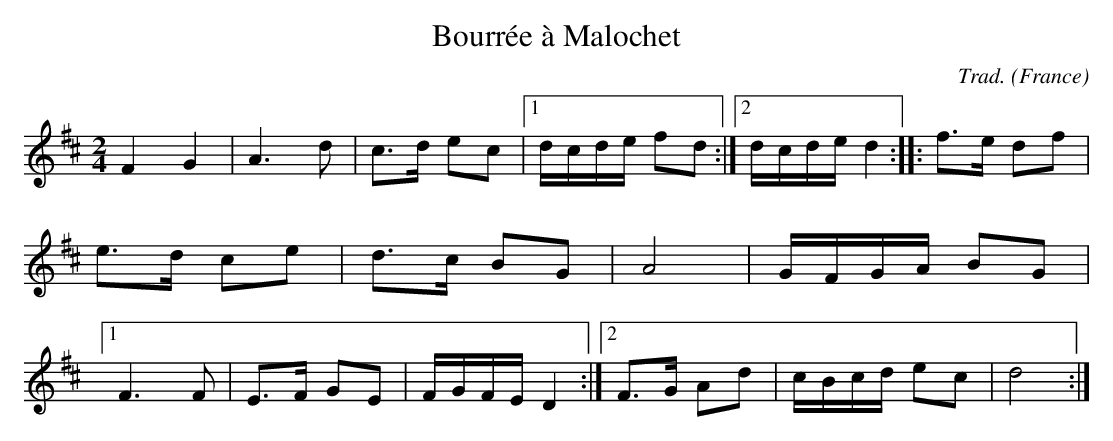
X:1
T:Bourr\'ee \`a Malochet
O:France
M:2/4
C:Trad.
K:D
F4G4|A6d2|c3d e2c2|1 dcde f2d2:|2 dcded4::\
f3e d2f2|e3d c2e2|d3c B2G2|A8|\
GFGA B2G2|1 F6F2|E3F G2E2|FGFED4:|2\
F3G A2d2|cBcd e2c2|d8:|
